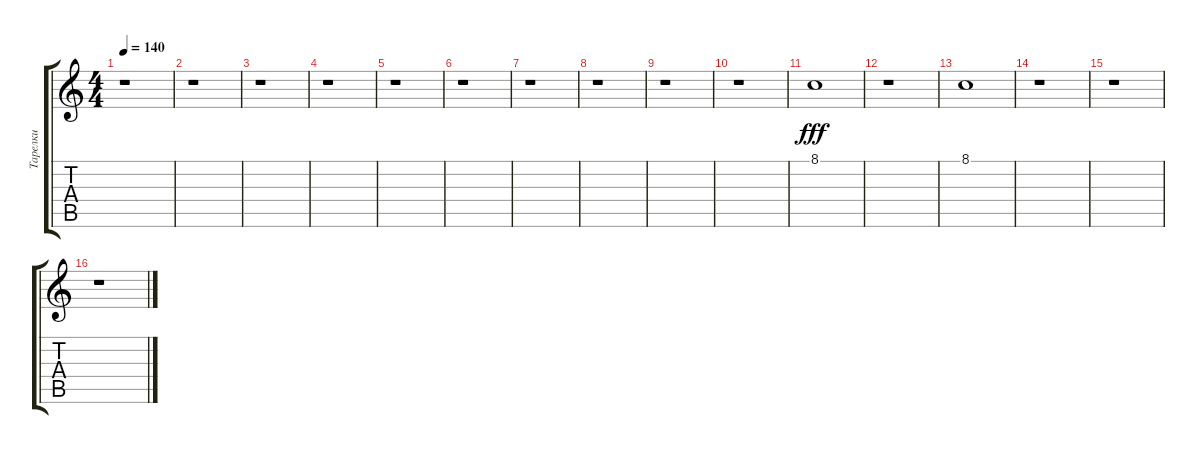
\track ("Тарелки" "Тарелки") {instrument reversecymbal}
\staff {score tabs}
\tuning (E4 B3 G3 D3 A2 E2) {hide}
\ts (4 4)
\tempo 140
\clef g2
\ks c
r.1{dy fff} |
r.1 |
r.1 |
r.1 |
r.1 |
r.1 |
r.1 |
r.1 |
r.1 |
r.1 |
8.1.1 |
r.1 |
8.1.1 |
r.1 |
r.1 |
r.1
